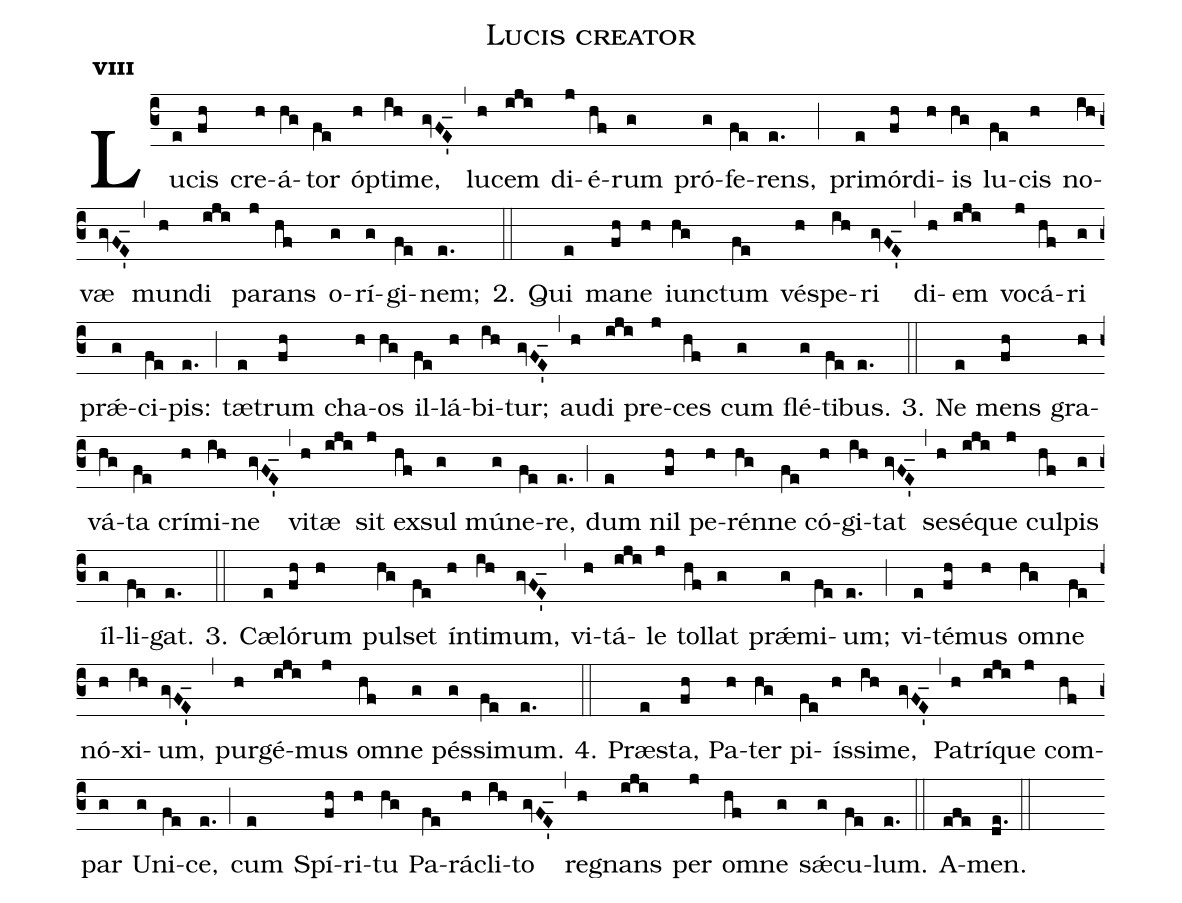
name:Lucis creator;
office-part:Hymnus;
mode:8;
%%
initial-style: 1;
name: Lucis creator optime;
book: Liber Hymnarius, p. 188;
occasion: Tempore Per Annum Diebus Dominicis I & III;
office-part: Ad Vesperas II H;
user-notes: ;
commentary: ;
annotation: 8;
centering-scheme: english;
fontsize: 12;
font: OFLSortsMillGoudy;
height: 11;
width: 4.5;
%%
(c3)Lu(e)cis(fh) cre(h)á(hg)tor(fe) óp(h)ti(ih)me,(gvFE'_) (,)
lu(h)cem(iji) di(j)é(hf)rum(g) pró(g)fe(fe)rens,(e.) (;)
pri(e)mór(fh)di(h)is(hg) lu(fe)cis(h) no(ih)væ(gvFE'_) (,)
mun(h)di(iji) pa(j)rans(hf) o(g)rí(g)gi(fe)nem;(e.)

2.(::)
Qui(e) ma(fh)ne(h) iun(hg)ctum(fe) vé(h)spe(ih)ri(gvFE'_) (,)
di(h)em(iji) vo(j)cá(hf)ri(g) prǽ(g)ci(fe)pis:(e.) (;)
tæ(e)trum(fh) cha(h)os(hg) il(fe)lá(h)bi(ih)tur;(gvFE'_) (,)
au(h)di(iji) pre(j)ces(hf) cum(g) flé(g)ti(fe)bus.(e.)

3.(::)
Ne(e) mens(fh) gra(h)vá(hg)ta(fe) crí(h)mi(ih)ne(gvFE'_) (,)
vi(h)tæ(iji) sit(j) ex(hf)sul(g) mú(g)ne(fe)re,(e.) (;)
dum(e) nil(fh) pe(h)rén(hg)ne(fe) có(h)gi(ih)tat(gvFE'_) (,)
se(h)sé(iji)que(j) cul(hf)pis(g) íl(g)li(fe)gat.(e.)

3.(::)
Cæ(e)ló(fh)rum(h) pul(hg)set(fe) ín(h)ti(ih)mum,(gvFE'_) (,)
vi(h)tá(iji)le(j) tol(hf)lat(g) prǽ(g)mi(fe)um;(e.) (;)
vi(e)té(fh)mus(h) om(hg)ne(fe) nó(h)xi(ih)um,(gvFE'_) (,)
pur(h)gé(iji)mus(j) om(hf)ne(g) pés(g)si(fe)mum.(e.)

4.(::)
Præ(e)sta,(fh) Pa(h)ter(hg) pi(fe)ís(h)si(ih)me,(gvFE'_) (,)
Pa(h)trí(iji)que(j) com(hf)par(g) U(g)ni(fe)ce,(e.) (;)
cum(e) Spí(fh)ri(h)tu(hg) Pa(fe)rá(h)cli(ih)to(gvFE'_) (,)
re(h)gnans(iji) per(j) om(hf)ne(g) sǽ(g)cu(fe)lum.(e.) (::)
A(efe)men.(de.) (::)
